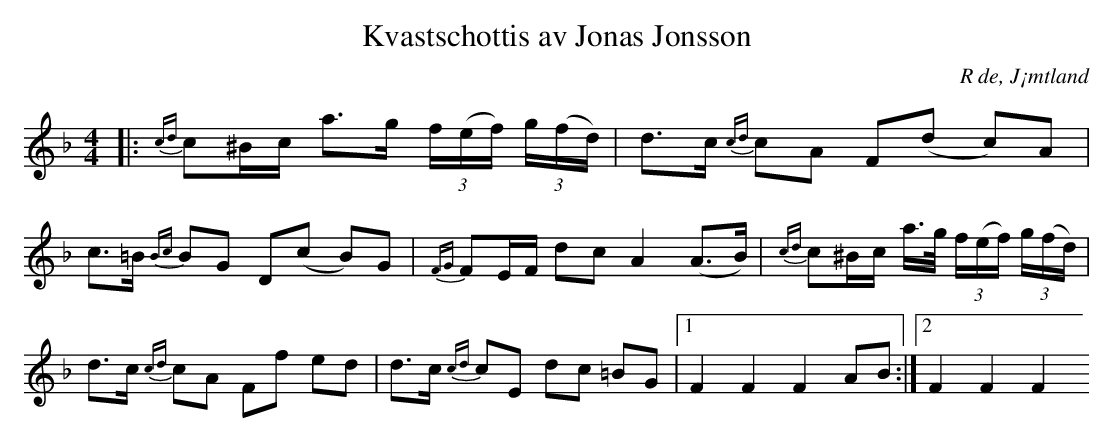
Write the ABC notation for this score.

X:1
T:Kvastschottis av Jonas Jonsson
O:R de, J¡mtland
M:4/4
L:1/16
K:F
|: {cd}c2^Bc a2>g2 (3f(ef) (3g(fd) | d2>c2 {cd}c2A2 F2(d2- c2)A2 | c2>=B2 {Bc}B2G2 D2(c2- B2)G2 | {FG}F2EF d2c2 A4 (A2>B2) | {cd}c2^Bc a>g (3f(ef) (3g(fd) | d2>c2 {cd}c2A2 F2f2 e2d2 | d2>c2 {cd}c2E2 d2c2 =B2G2 |1 F4 F4 F4 A2B2 :|2 F4 F4 F4
